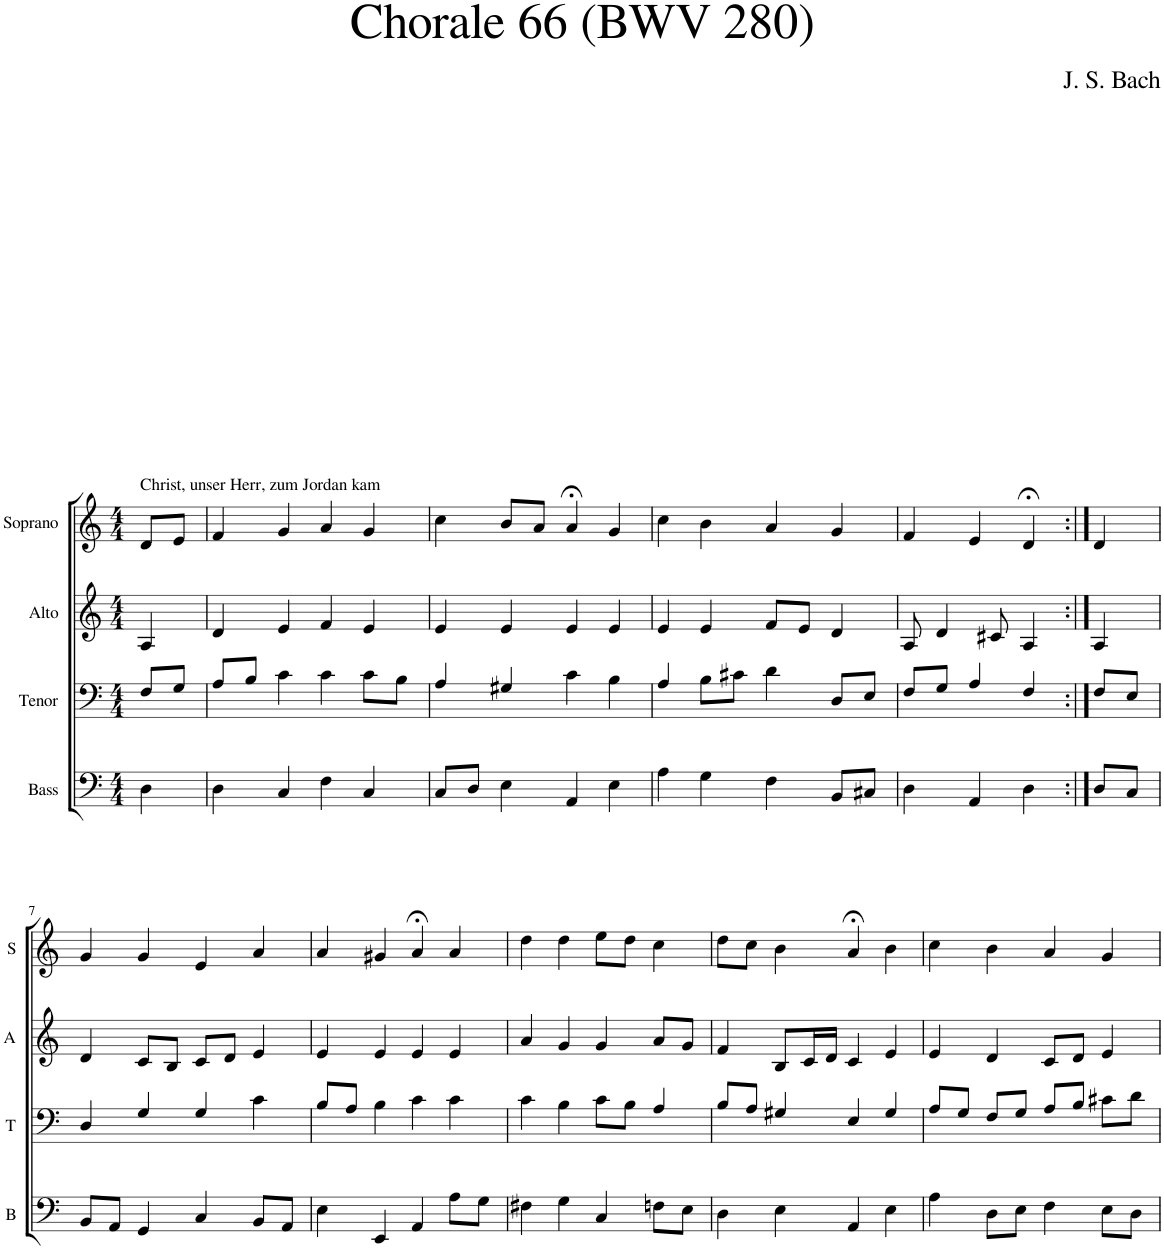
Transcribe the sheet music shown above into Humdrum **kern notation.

**kern	**kern	**kern	**kern
*part4	*part3	*part2	*part1
*staff4	*staff3	*staff2	*staff1
*I"Bass	*I"Tenor	*I"Alto	*I"Soprano
*I'B	*I'T	*I'A	*I'S
*clefF4	*clefF4	*clefG2	*clefG2
*k[]	*k[]	*k[]	*k[]
*M4/4	*M4/4	*M4/4	*M4/4
=1	=1	=1	=1
!	!	!	!LO:TX:a:t=Christ, unser Herr, zum Jordan kam
4D\	8F/L	4A/	8d/L
.	8G/J	.	8e/J
=2	=2	=2	=2
4D\	8A/L	4d/	4f/
.	8B/J	.	.
4C/	4c\	4e/	4g/
4F\	4c\	4f/	4a/
4C/	8c\L	4e/	4g/
.	8B\J	.	.
=3	=3	=3	=3
8C/L	4A/	4e/	4cc\
8D/J	.	.	.
4E\	4G#X/	4e/	8b/L
.	.	.	8a/J
4AA/	4c\	4e/	4a;</
4E\	4B\	4e/	4g/
=4	=4	=4	=4
4A\	4A/	4e/	4cc\
4G\	8B\L	4e/	4b\
.	8c#X\J	.	.
4F\	4d\	8f/L	4a/
.	.	8e/J	.
8BB/L	8D/L	4d/	4g/
8C#X/J	8E/J	.	.
=5	=5	=5	=5
4D\	8F/L	8A/	4f/
.	8G/J	4d/	.
4AA/	4A/	.	4e/
.	.	8c#X/	.
4D\	4F/	4A/	4d;</
=6:|!	=6:|!	=6:|!	=6:|!
8D/L	8F/L	4A/	4d/
8C/J	8E/J	.	.
!!LO:LB:g=z
=7	=7	=7	=7
8BB/L	4D/	4d/	4g/
8AA/J	.	.	.
4GG/	4G/	8c/L	4g/
.	.	8B/J	.
4C/	4G/	8c/L	4e/
.	.	8d/J	.
8BB/L	4c\	4e/	4a/
8AA/J	.	.	.
=8	=8	=8	=8
4E\	8B/L	4e/	4a/
.	8A/J	.	.
4EE/	4B\	4e/	4g#X/
4AA/	4c\	4e/	4a;</
8A\L	4c\	4e/	4a/
8G\J	.	.	.
=9	=9	=9	=9
4F#X\	4c\	4a/	4dd\
4G\	4B\	4g/	4dd\
4C/	8c\L	4g/	8ee\L
.	8B\J	.	8dd\J
8Fn\L	4A/	8a/L	4cc\
8E\J	.	8g/J	.
=10	=10	=10	=10
4D\	8B/L	4f/	8dd\L
.	8A/J	.	8cc\J
4E\	4G#X/	8B/L	4b\
.	.	16c/L	.
.	.	16d/JJ	.
4AA/	4E/	4c/	4a;</
4E\	4G#/	4e/	4b\
=11	=11	=11	=11
4A\	8A/L	4e/	4cc\
.	8G/J	.	.
8D\L	8F/L	4d/	4b\
8E\J	8G/J	.	.
4F\	8A/L	8c/L	4a/
.	8B/J	8d/J	.
8E\L	8c#X\L	4e/	4g/
8D\J	8d\J	.	.
=	=	=	=
*-	*-	*-	*-
